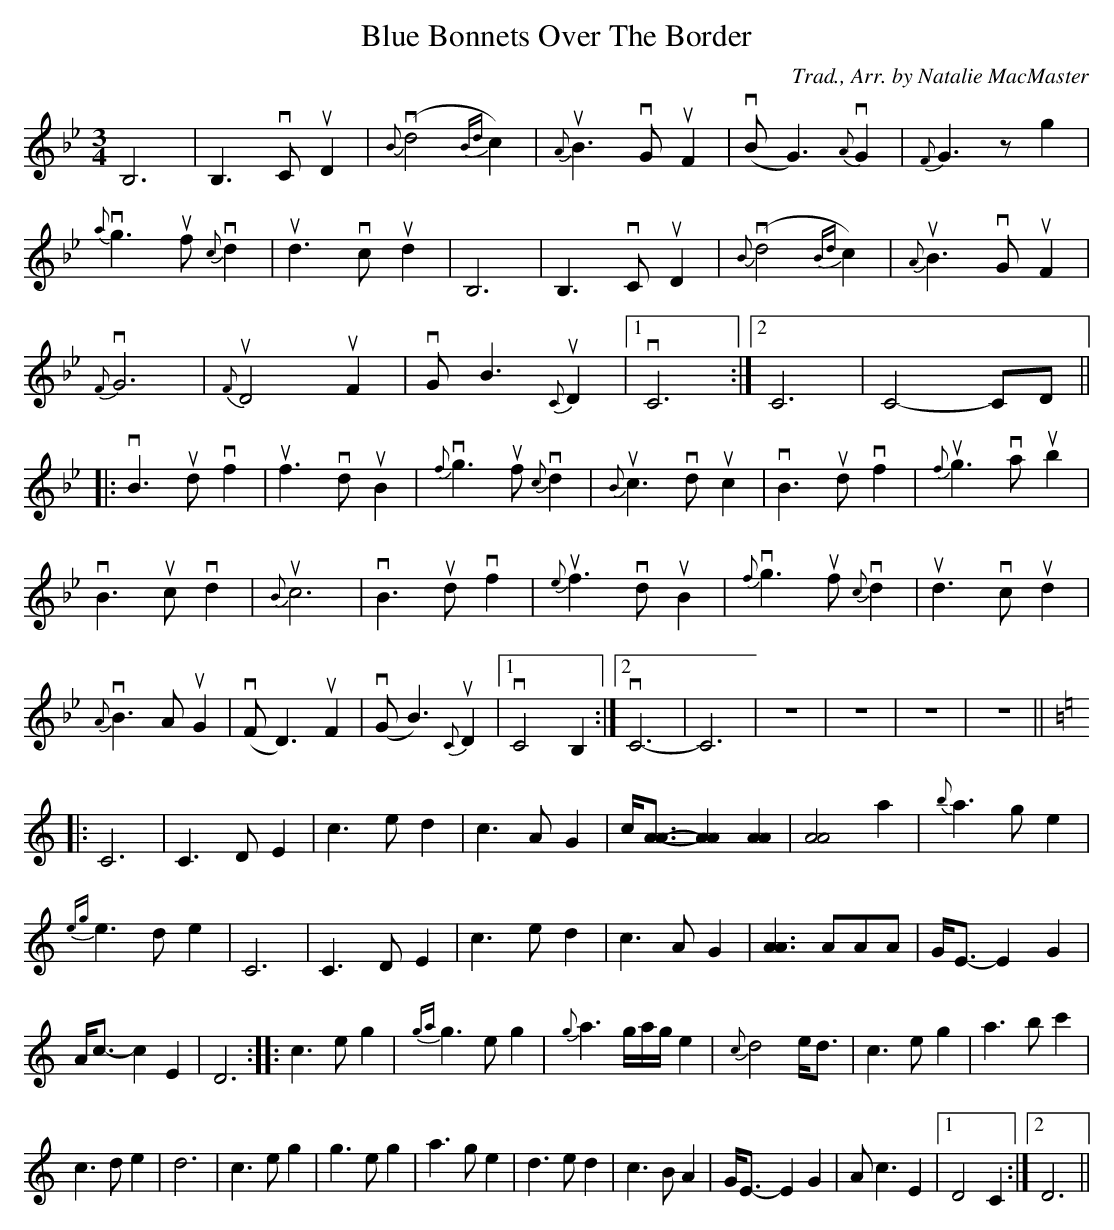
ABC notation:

X:1
T:Blue Bonnets Over The Border
C:Trad., Arr. by Natalie MacMaster
M:3/4
L:1/4
K:Bb
B,3|B,3/2vC/uD|{B}(vd2{Bd}c) | {A}uB3/2vG/uF|(vB/G3/2){A}vG|{F}G3/2z/g|!
{a}vg3/2uf/{c}vd|ud3/2vc/ud}|B,3|B,3/2vC/uD|{B}(vd2{Bd}c)|{A}uB3/2vG/uF|!
{F}vG3|{F}uD2uF|vG/B3/2{C}uD|1vC3:|2C3|C2-C/D/||!
|:vB3/2ud/vf|uf3/2vd/uB|{f}vg3/2uf/{c}vd|{B}uc3/2vd/uc|vB3/2ud/vf|{f}ug3/2va/ub|!
vB3/2uc/vd|{B}uc3|vB3/2ud/vf|{e}uf3/2vd/uB|{f}vg3/2uf/{c}vd|ud3/2vc/ud|!
{A}vB3/2A/uG|(vF/D3/2)uF|(vG/B3/2){C}uD|1vC2B,:|2vC3-|C3|z3|z3|z3|z3||!
K:C
|:C3|C3/2D/E|c3/2e/d|c3/2A/G|c/4[A3/4A3/4]-[AA][AA]|[A2A2]a|{b}a3/2g/e|!
{eg}e3/2d/e|C3|C3/2D/E|c3/2e/d|c3/2A/G|[A3/2A3/2]A/A/A/|G/4E3/4-EG|!
A/4c3/4-cE|D3:||:c3/2e/g|{ga}g3/2e/g|{g}a3/2
g/4a/4g/4e|{c}d2e/4d3/4|c3/2e/g|a3/2b/c'|!
c3/2d/e|d3|c3/2e/g|g3/2e/g|a3/2g/e|d3/2e/d|c3/2B/A|G/4E3/4-EG|A/c3/2E|1D2C:|2 D3||
